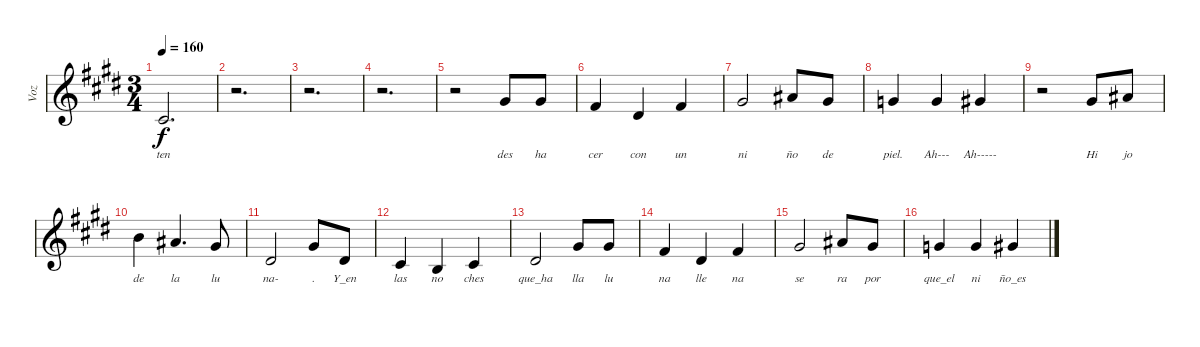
\track ("Voz" "Voz") {instrument cello}
\staff {score}
\tuning (E4 B3 G3 D3 A2 E2) {hide}
\ts (3 4)
\tempo 160
\clef g2
\ks c#minor
2.2.2{d lyrics (0 "ten") lyrics (1 "") lyrics (2 "") lyrics (3 "") lyrics (4 "") dy f} |
r.2{d} |
r.2{d} |
r.2{d} |
r.2 4.1.8{lyrics (0 "des") lyrics (1 "") lyrics (2 "") lyrics (3 "") lyrics (4 "")} 4.1.8{lyrics (0 "ha") lyrics (1 "") lyrics (2 "") lyrics (3 "") lyrics (4 "")} |
7.2.4{lyrics (0 "cer") lyrics (1 "") lyrics (2 "") lyrics (3 "") lyrics (4 "")} 4.2.4{lyrics (0 "con") lyrics (1 "") lyrics (2 "") lyrics (3 "") lyrics (4 "")} 7.2.4{lyrics (0 "un") lyrics (1 "") lyrics (2 "") lyrics (3 "") lyrics (4 "")} |
4.1.2{lyrics (0 "ni") lyrics (1 "") lyrics (2 "") lyrics (3 "") lyrics (4 "")} 6.1.8{lyrics (0 "ño") lyrics (1 "") lyrics (2 "") lyrics (3 "") lyrics (4 "")} 4.1.8{lyrics (0 "de") lyrics (1 "") lyrics (2 "") lyrics (3 "") lyrics (4 "")} |
3.1.4{lyrics (0 "piel.") lyrics (1 "") lyrics (2 "") lyrics (3 "") lyrics (4 "")} 3.1.4{lyrics (0 "Ah---") lyrics (1 "") lyrics (2 "") lyrics (3 "") lyrics (4 "")} 4.1.4{lyrics (0 "Ah-----") lyrics (1 "") lyrics (2 "") lyrics (3 "") lyrics (4 "")} |
r.2 4.1.8{lyrics (0 "Hi") lyrics (1 "") lyrics (2 "") lyrics (3 "") lyrics (4 "")} 6.1.8{lyrics (0 "jo") lyrics (1 "") lyrics (2 "") lyrics (3 "") lyrics (4 "")} |
7.1.4{lyrics (0 "de") lyrics (1 "") lyrics (2 "") lyrics (3 "") lyrics (4 "")} 6.1.4{d lyrics (0 "la") lyrics (1 "") lyrics (2 "") lyrics (3 "") lyrics (4 "")} 4.1.8{lyrics (0 "lu") lyrics (1 "") lyrics (2 "") lyrics (3 "") lyrics (4 "")} |
4.2.2{lyrics (0 "na-") lyrics (1 "") lyrics (2 "") lyrics (3 "") lyrics (4 "")} 4.1.8{lyrics (0 ".") lyrics (1 "") lyrics (2 "") lyrics (3 "") lyrics (4 "")} 4.2.8{lyrics (0 "Y_en") lyrics (1 "") lyrics (2 "") lyrics (3 "") lyrics (4 "")} |
2.2.4{lyrics (0 "las") lyrics (1 "") lyrics (2 "") lyrics (3 "") lyrics (4 "")} 4.3.4{lyrics (0 "no") lyrics (1 "") lyrics (2 "") lyrics (3 "") lyrics (4 "")} 2.2.4{lyrics (0 "ches") lyrics (1 "") lyrics (2 "") lyrics (3 "") lyrics (4 "")} |
4.2.2{lyrics (0 "que_ha") lyrics (1 "") lyrics (2 "") lyrics (3 "") lyrics (4 "")} 4.1.8{lyrics (0 "lla") lyrics (1 "") lyrics (2 "") lyrics (3 "") lyrics (4 "")} 4.1.8{lyrics (0 "lu") lyrics (1 "") lyrics (2 "") lyrics (3 "") lyrics (4 "")} |
7.2.4{lyrics (0 "na") lyrics (1 "") lyrics (2 "") lyrics (3 "") lyrics (4 "")} 4.2.4{lyrics (0 "lle") lyrics (1 "") lyrics (2 "") lyrics (3 "") lyrics (4 "")} 7.2.4{lyrics (0 "na") lyrics (1 "") lyrics (2 "") lyrics (3 "") lyrics (4 "")} |
4.1.2{lyrics (0 "se") lyrics (1 "") lyrics (2 "") lyrics (3 "") lyrics (4 "")} 6.1.8{lyrics (0 "ra") lyrics (1 "") lyrics (2 "") lyrics (3 "") lyrics (4 "")} 4.1.8{lyrics (0 "por") lyrics (1 "") lyrics (2 "") lyrics (3 "") lyrics (4 "")} |
3.1.4{lyrics (0 "que_el") lyrics (1 "") lyrics (2 "") lyrics (3 "") lyrics (4 "")} 3.1.4{lyrics (0 "ni") lyrics (1 "") lyrics (2 "") lyrics (3 "") lyrics (4 "")} 4.1.4{lyrics (0 "ño_es") lyrics (1 "") lyrics (2 "") lyrics (3 "") lyrics (4 "")}
